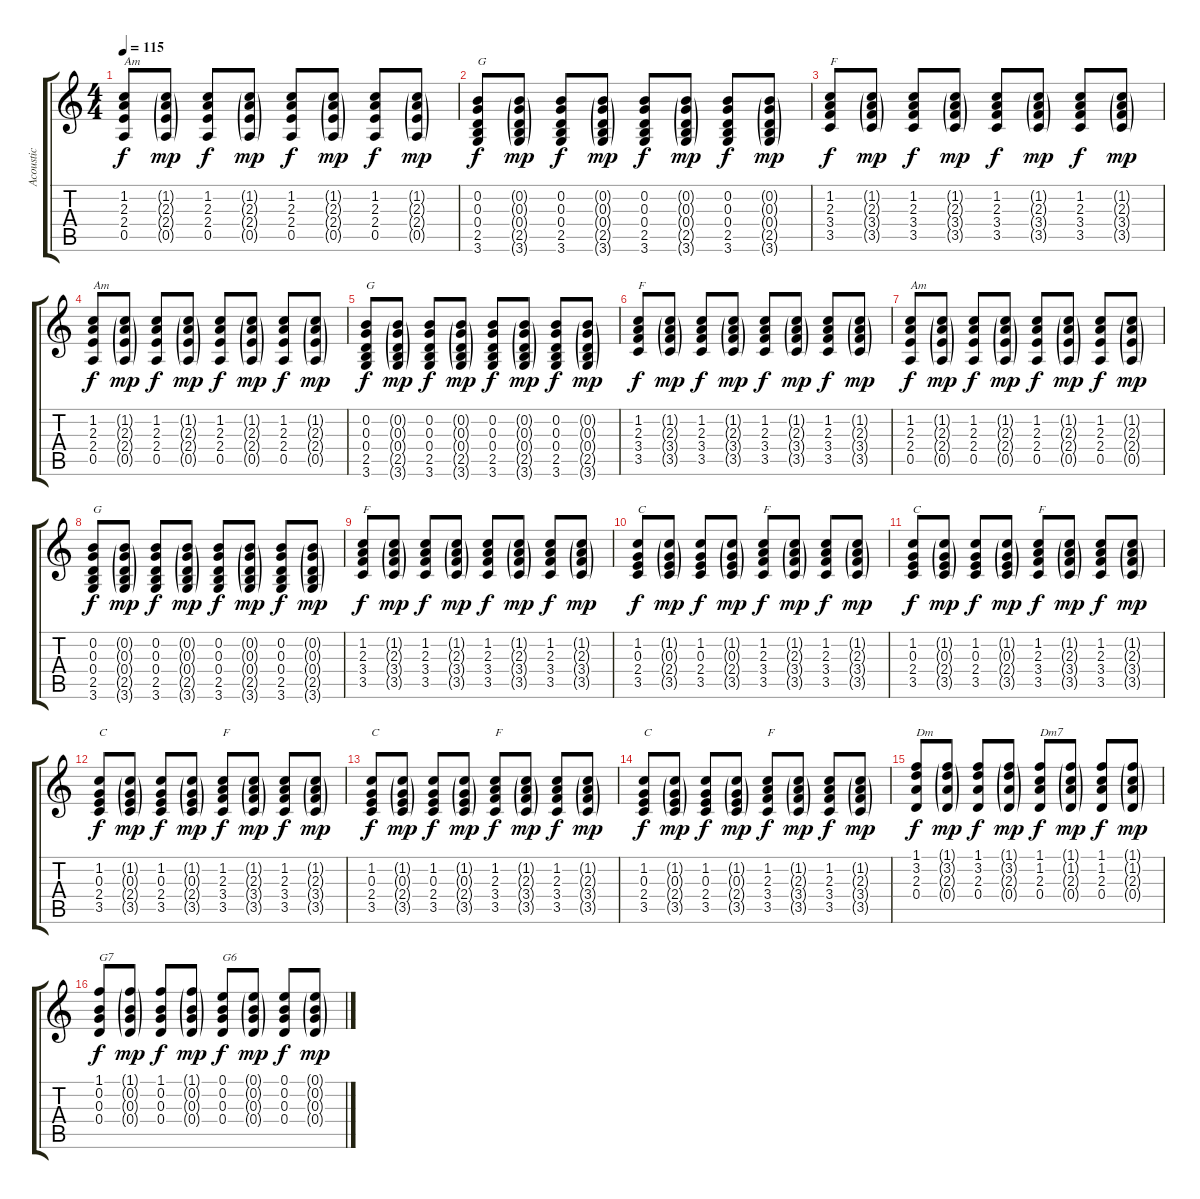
\track ("Acoustic" "Acoustic") {instrument acousticguitarsteel}
\staff {score tabs}
\tuning (E4 B3 G3 D3 A2 E2) {hide}
\ts (4 4)
\tempo 115
\clef g2
\ks c
(1.2 2.3 2.4 0.5).8{txt "Am" dy f} (1.2{g} 2.3{g} 2.4{g} 0.5{g}).8{dy mp} (1.2 2.3 2.4 0.5).8{dy f} (1.2{g} 2.3{g} 2.4{g} 0.5{g}).8{dy mp} (1.2 2.3 2.4 0.5).8{dy f} (1.2{g} 2.3{g} 2.4{g} 0.5{g}).8{dy mp} (1.2 2.3 2.4 0.5).8{dy f} (1.2{g} 2.3{g} 2.4{g} 0.5{g}).8{dy mp} |
(0.2 0.3 0.4 2.5 3.6).8{txt "G" dy f} (0.2{g} 0.3{g} 0.4{g} 2.5{g} 3.6{g}).8{dy mp} (0.2 0.3 0.4 2.5 3.6).8{dy f} (0.2{g} 0.3{g} 0.4{g} 2.5{g} 3.6{g}).8{dy mp} (0.2 0.3 0.4 2.5 3.6).8{dy f} (0.2{g} 0.3{g} 0.4{g} 2.5{g} 3.6{g}).8{dy mp} (0.2 0.3 0.4 2.5 3.6).8{dy f} (0.2{g} 0.3{g} 0.4{g} 2.5{g} 3.6{g}).8{dy mp} |
(1.2 2.3 3.4 3.5).8{txt "F" dy f} (1.2{g} 2.3{g} 3.4{g} 3.5{g}).8{dy mp} (1.2 2.3 3.4 3.5).8{dy f} (1.2{g} 2.3{g} 3.4{g} 3.5{g}).8{dy mp} (1.2 2.3 3.4 3.5).8{dy f} (1.2{g} 2.3{g} 3.4{g} 3.5{g}).8{dy mp} (1.2 2.3 3.4 3.5).8{dy f} (1.2{g} 2.3{g} 3.4{g} 3.5{g}).8{dy mp} |
(1.2 2.3 2.4 0.5).8{txt "Am" dy f} (1.2{g} 2.3{g} 2.4{g} 0.5{g}).8{dy mp} (1.2 2.3 2.4 0.5).8{dy f} (1.2{g} 2.3{g} 2.4{g} 0.5{g}).8{dy mp} (1.2 2.3 2.4 0.5).8{dy f} (1.2{g} 2.3{g} 2.4{g} 0.5{g}).8{dy mp} (1.2 2.3 2.4 0.5).8{dy f} (1.2{g} 2.3{g} 2.4{g} 0.5{g}).8{dy mp} |
(0.2 0.3 0.4 2.5 3.6).8{txt "G" dy f} (0.2{g} 0.3{g} 0.4{g} 2.5{g} 3.6{g}).8{dy mp} (0.2 0.3 0.4 2.5 3.6).8{dy f} (0.2{g} 0.3{g} 0.4{g} 2.5{g} 3.6{g}).8{dy mp} (0.2 0.3 0.4 2.5 3.6).8{dy f} (0.2{g} 0.3{g} 0.4{g} 2.5{g} 3.6{g}).8{dy mp} (0.2 0.3 0.4 2.5 3.6).8{dy f} (0.2{g} 0.3{g} 0.4{g} 2.5{g} 3.6{g}).8{dy mp} |
(1.2 2.3 3.4 3.5).8{txt "F" dy f} (1.2{g} 2.3{g} 3.4{g} 3.5{g}).8{dy mp} (1.2 2.3 3.4 3.5).8{dy f} (1.2{g} 2.3{g} 3.4{g} 3.5{g}).8{dy mp} (1.2 2.3 3.4 3.5).8{dy f} (1.2{g} 2.3{g} 3.4{g} 3.5{g}).8{dy mp} (1.2 2.3 3.4 3.5).8{dy f} (1.2{g} 2.3{g} 3.4{g} 3.5{g}).8{dy mp} |
(1.2 2.3 2.4 0.5).8{txt "Am" dy f} (1.2{g} 2.3{g} 2.4{g} 0.5{g}).8{dy mp} (1.2 2.3 2.4 0.5).8{dy f} (1.2{g} 2.3{g} 2.4{g} 0.5{g}).8{dy mp} (1.2 2.3 2.4 0.5).8{dy f} (1.2{g} 2.3{g} 2.4{g} 0.5{g}).8{dy mp} (1.2 2.3 2.4 0.5).8{dy f} (1.2{g} 2.3{g} 2.4{g} 0.5{g}).8{dy mp} |
(0.2 0.3 0.4 2.5 3.6).8{txt "G" dy f} (0.2{g} 0.3{g} 0.4{g} 2.5{g} 3.6{g}).8{dy mp} (0.2 0.3 0.4 2.5 3.6).8{dy f} (0.2{g} 0.3{g} 0.4{g} 2.5{g} 3.6{g}).8{dy mp} (0.2 0.3 0.4 2.5 3.6).8{dy f} (0.2{g} 0.3{g} 0.4{g} 2.5{g} 3.6{g}).8{dy mp} (0.2 0.3 0.4 2.5 3.6).8{dy f} (0.2{g} 0.3{g} 0.4{g} 2.5{g} 3.6{g}).8{dy mp} |
(1.2 2.3 3.4 3.5).8{txt "F" dy f} (1.2{g} 2.3{g} 3.4{g} 3.5{g}).8{dy mp} (1.2 2.3 3.4 3.5).8{dy f} (1.2{g} 2.3{g} 3.4{g} 3.5{g}).8{dy mp} (1.2 2.3 3.4 3.5).8{dy f} (1.2{g} 2.3{g} 3.4{g} 3.5{g}).8{dy mp} (1.2 2.3 3.4 3.5).8{dy f} (1.2{g} 2.3{g} 3.4{g} 3.5{g}).8{dy mp} |
(1.2 0.3 2.4 3.5).8{txt "C" dy f} (1.2{g} 0.3{g} 2.4{g} 3.5{g}).8{dy mp} (1.2 0.3 2.4 3.5).8{dy f} (1.2{g} 0.3{g} 2.4{g} 3.5{g}).8{dy mp} (1.2 2.3 3.4 3.5).8{txt "F" dy f} (1.2{g} 2.3{g} 3.4{g} 3.5{g}).8{dy mp} (1.2 2.3 3.4 3.5).8{dy f} (1.2{g} 2.3{g} 3.4{g} 3.5{g}).8{dy mp} |
(1.2 0.3 2.4 3.5).8{txt "C" dy f} (1.2{g} 0.3{g} 2.4{g} 3.5{g}).8{dy mp} (1.2 0.3 2.4 3.5).8{dy f} (1.2{g} 0.3{g} 2.4{g} 3.5{g}).8{dy mp} (1.2 2.3 3.4 3.5).8{txt "F" dy f} (1.2{g} 2.3{g} 3.4{g} 3.5{g}).8{dy mp} (1.2 2.3 3.4 3.5).8{dy f} (1.2{g} 2.3{g} 3.4{g} 3.5{g}).8{dy mp} |
(1.2 0.3 2.4 3.5).8{txt "C" dy f} (1.2{g} 0.3{g} 2.4{g} 3.5{g}).8{dy mp} (1.2 0.3 2.4 3.5).8{dy f} (1.2{g} 0.3{g} 2.4{g} 3.5{g}).8{dy mp} (1.2 2.3 3.4 3.5).8{txt "F" dy f} (1.2{g} 2.3{g} 3.4{g} 3.5{g}).8{dy mp} (1.2 2.3 3.4 3.5).8{dy f} (1.2{g} 2.3{g} 3.4{g} 3.5{g}).8{dy mp} |
(1.2 0.3 2.4 3.5).8{txt "C" dy f} (1.2{g} 0.3{g} 2.4{g} 3.5{g}).8{dy mp} (1.2 0.3 2.4 3.5).8{dy f} (1.2{g} 0.3{g} 2.4{g} 3.5{g}).8{dy mp} (1.2 2.3 3.4 3.5).8{txt "F" dy f} (1.2{g} 2.3{g} 3.4{g} 3.5{g}).8{dy mp} (1.2 2.3 3.4 3.5).8{dy f} (1.2{g} 2.3{g} 3.4{g} 3.5{g}).8{dy mp} |
(1.2 0.3 2.4 3.5).8{txt "C" dy f} (1.2{g} 0.3{g} 2.4{g} 3.5{g}).8{dy mp} (1.2 0.3 2.4 3.5).8{dy f} (1.2{g} 0.3{g} 2.4{g} 3.5{g}).8{dy mp} (1.2 2.3 3.4 3.5).8{txt "F" dy f} (1.2{g} 2.3{g} 3.4{g} 3.5{g}).8{dy mp} (1.2 2.3 3.4 3.5).8{dy f} (1.2{g} 2.3{g} 3.4{g} 3.5{g}).8{dy mp} |
(1.1 3.2 2.3 0.4).8{txt "Dm" dy f} (1.1{g} 3.2{g} 2.3{g} 0.4{g}).8{dy mp} (1.1 3.2 2.3 0.4).8{dy f} (1.1{g} 3.2{g} 2.3{g} 0.4{g}).8{dy mp} (1.1 1.2 2.3 0.4).8{txt "Dm7" dy f} (1.1{g} 1.2{g} 2.3{g} 0.4{g}).8{dy mp} (1.1 1.2 2.3 0.4).8{dy f} (1.1{g} 1.2{g} 2.3{g} 0.4{g}).8{dy mp} |
(1.1 0.2 0.3 0.4).8{txt "G7" dy f} (1.1{g} 0.2{g} 0.3{g} 0.4{g}).8{dy mp} (1.1 0.2 0.3 0.4).8{dy f} (1.1{g} 0.2{g} 0.3{g} 0.4{g}).8{dy mp} (0.1 0.2 0.3 0.4).8{txt "G6" dy f} (0.1{g} 0.2{g} 0.3{g} 0.4{g}).8{dy mp} (0.1 0.2 0.3 0.4).8{dy f} (0.1{g} 0.2{g} 0.3{g} 0.4{g}).8{dy mp}
